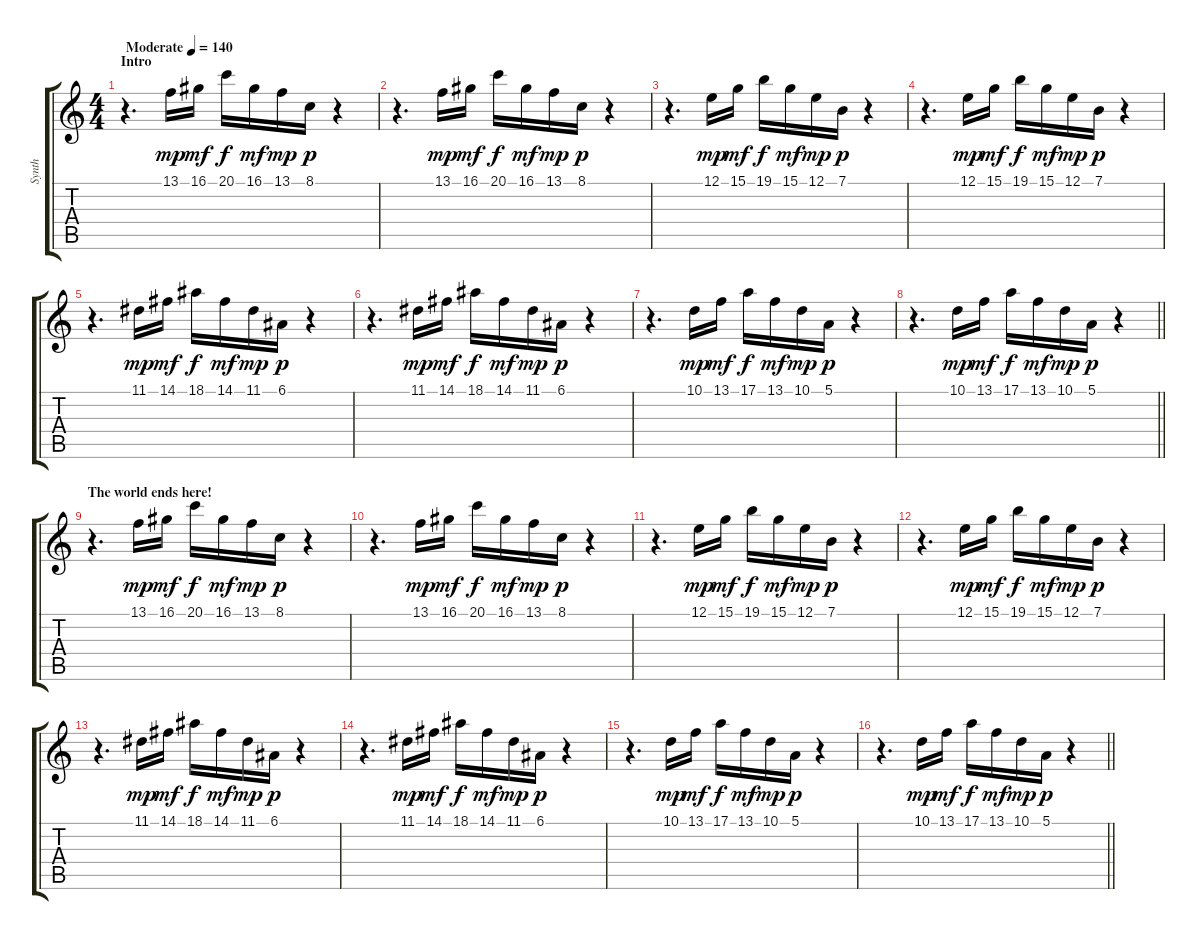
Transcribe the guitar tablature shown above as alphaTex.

\track ("Synth" "Synth") {instrument pad2warm}
\staff {score tabs}
\tuning (E4 B3 G3 D3 A2 D2) {hide}
\ts (4 4)
\section ("" "Intro")
\tempo (140 "Moderate")
\clef g2
\ks c
r.4{d dy mp instrument pad2warm} 13.1.16 16.1.16{dy mf} 20.1.16{dy f} 16.1.16{dy mf} 13.1.16{dy mp} 8.1.16{dy p} r.4 |
r.4{d} 13.1.16{dy mp} 16.1.16{dy mf} 20.1.16{dy f} 16.1.16{dy mf} 13.1.16{dy mp} 8.1.16{dy p} r.4 |
r.4{d} 12.1.16{dy mp} 15.1.16{dy mf} 19.1.16{dy f} 15.1.16{dy mf} 12.1.16{dy mp} 7.1.16{dy p} r.4 |
r.4{d} 12.1.16{dy mp} 15.1.16{dy mf} 19.1.16{dy f} 15.1.16{dy mf} 12.1.16{dy mp} 7.1.16{dy p} r.4 |
r.4{d} 11.1.16{dy mp} 14.1.16{dy mf} 18.1.16{dy f} 14.1.16{dy mf} 11.1.16{dy mp} 6.1.16{dy p} r.4 |
r.4{d} 11.1.16{dy mp} 14.1.16{dy mf} 18.1.16{dy f} 14.1.16{dy mf} 11.1.16{dy mp} 6.1.16{dy p} r.4 |
r.4{d} 10.1.16{dy mp} 13.1.16{dy mf} 17.1.16{dy f} 13.1.16{dy mf} 10.1.16{dy mp} 5.1.16{dy p} r.4 |
\barLineRight lightlight
r.4{d} 10.1.16{dy mp} 13.1.16{dy mf} 17.1.16{dy f} 13.1.16{dy mf} 10.1.16{dy mp} 5.1.16{dy p} r.4 |
\section ("" "The world ends here!")
r.4{d} 13.1.16{dy mp} 16.1.16{dy mf} 20.1.16{dy f} 16.1.16{dy mf} 13.1.16{dy mp} 8.1.16{dy p} r.4 |
r.4{d} 13.1.16{dy mp} 16.1.16{dy mf} 20.1.16{dy f} 16.1.16{dy mf} 13.1.16{dy mp} 8.1.16{dy p} r.4 |
r.4{d} 12.1.16{dy mp} 15.1.16{dy mf} 19.1.16{dy f} 15.1.16{dy mf} 12.1.16{dy mp} 7.1.16{dy p} r.4 |
r.4{d} 12.1.16{dy mp} 15.1.16{dy mf} 19.1.16{dy f} 15.1.16{dy mf} 12.1.16{dy mp} 7.1.16{dy p} r.4 |
r.4{d} 11.1.16{dy mp} 14.1.16{dy mf} 18.1.16{dy f} 14.1.16{dy mf} 11.1.16{dy mp} 6.1.16{dy p} r.4 |
r.4{d} 11.1.16{dy mp} 14.1.16{dy mf} 18.1.16{dy f} 14.1.16{dy mf} 11.1.16{dy mp} 6.1.16{dy p} r.4 |
r.4{d} 10.1.16{dy mp} 13.1.16{dy mf} 17.1.16{dy f} 13.1.16{dy mf} 10.1.16{dy mp} 5.1.16{dy p} r.4 |
\barLineRight lightlight
r.4{d} 10.1.16{dy mp} 13.1.16{dy mf} 17.1.16{dy f} 13.1.16{dy mf} 10.1.16{dy mp} 5.1.16{dy p} r.4
